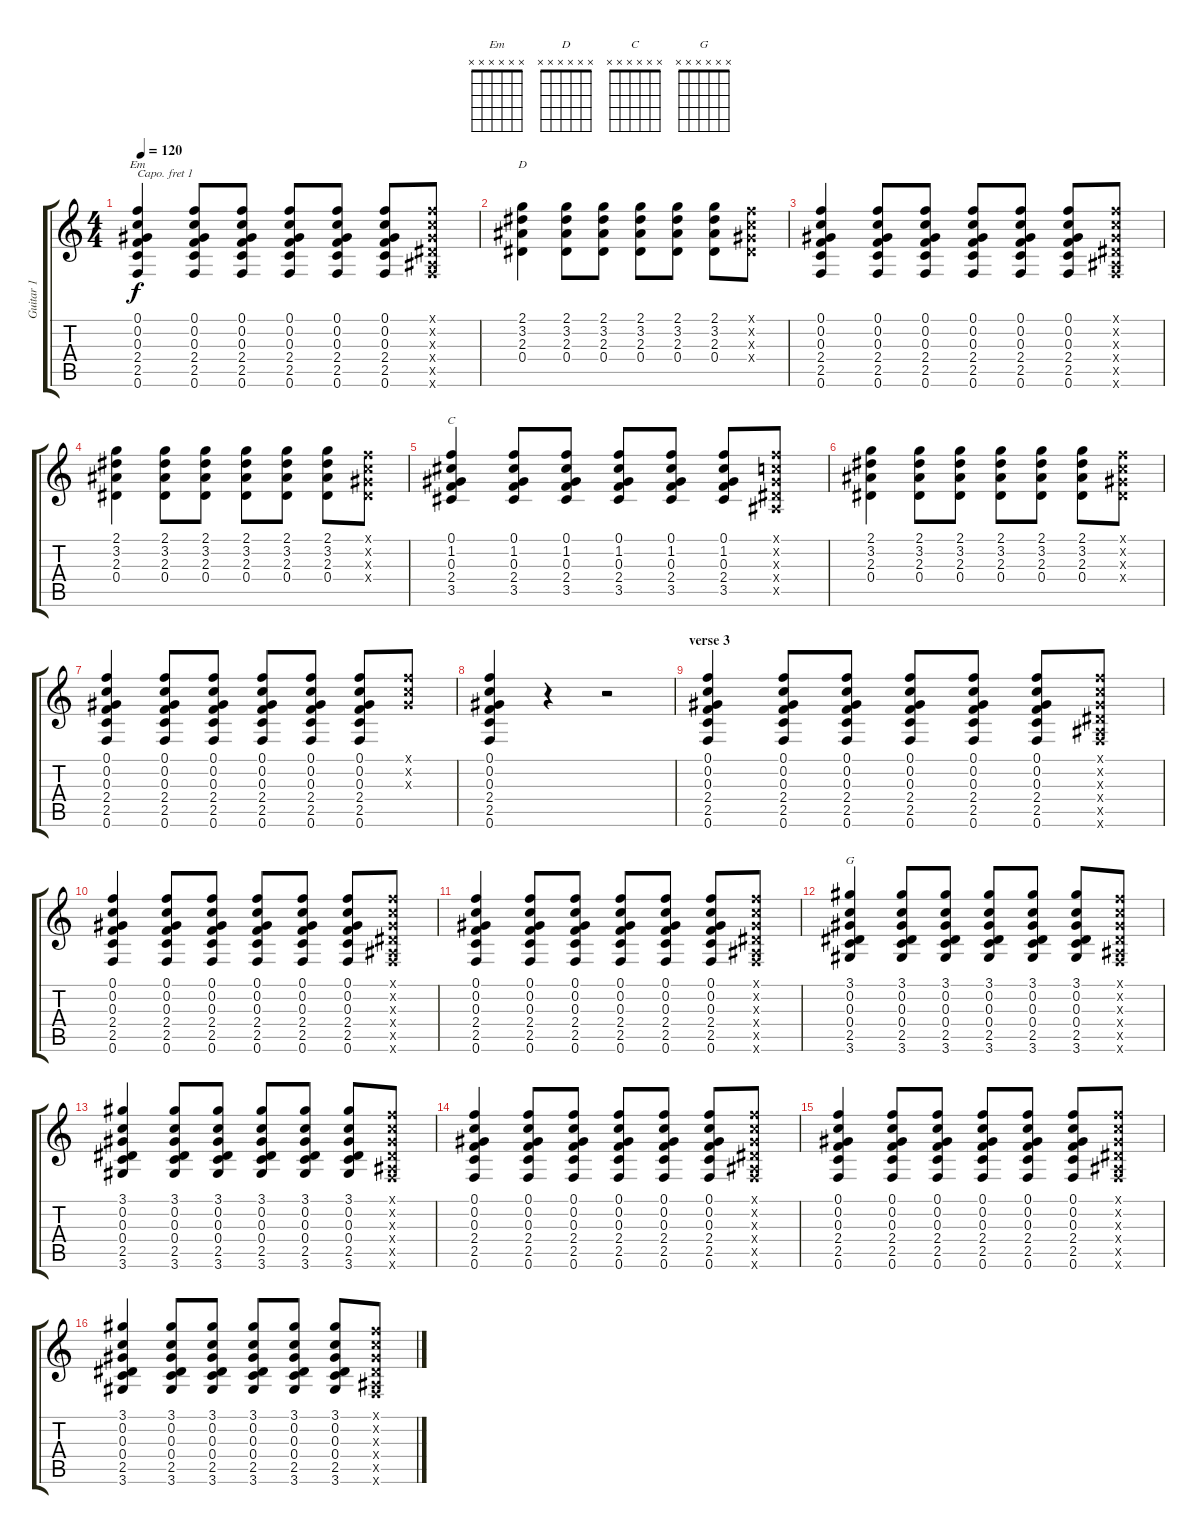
\track ("Guitar 1" "Guitar 1") {instrument distortionguitar}
\staff {score tabs}
\capo 1
\tuning (E4 B3 G3 D3 A2 E2) {hide}
\chord ("Em" x x x x x x) {firstfret 0}
\chord ("D" x x x x x x) {firstfret 0}
\chord ("C" x x x x x x) {firstfret 0}
\chord ("G" x x x x x x) {firstfret 0}
\ts (4 4)
\tempo 120
\clef g2
\ks c
(0.1 0.2 0.3 2.4 2.5 0.6).4{ch "Em" dy f} (0.1 0.2 0.3 2.4 2.5 0.6).8 (0.1 0.2 0.3 2.4 2.5 0.6).8 (0.1 0.2 0.3 2.4 2.5 0.6).8 (0.1 0.2 0.3 2.4 2.5 0.6).8 (0.1 0.2 0.3 2.4 2.5 0.6).8 (0.1{x} 0.2{x} 0.3{x} 0.4{x} 0.5{x} 0.6{x}).8 |
(2.1 3.2 2.3 0.4).4{ch "D"} (2.1 3.2 2.3 0.4).8 (2.1 3.2 2.3 0.4).8 (2.1 3.2 2.3 0.4).8 (2.1 3.2 2.3 0.4).8 (2.1 3.2 2.3 0.4).8 (0.1{x} 0.2{x} 0.3{x} 0.4{x}).8 |
(0.1 0.2 0.3 2.4 2.5 0.6).4 (0.1 0.2 0.3 2.4 2.5 0.6).8 (0.1 0.2 0.3 2.4 2.5 0.6).8 (0.1 0.2 0.3 2.4 2.5 0.6).8 (0.1 0.2 0.3 2.4 2.5 0.6).8 (0.1 0.2 0.3 2.4 2.5 0.6).8 (0.1{x} 0.2{x} 0.3{x} 0.4{x} 0.5{x} 0.6{x}).8 |
(2.1 3.2 2.3 0.4).4 (2.1 3.2 2.3 0.4).8 (2.1 3.2 2.3 0.4).8 (2.1 3.2 2.3 0.4).8 (2.1 3.2 2.3 0.4).8 (2.1 3.2 2.3 0.4).8 (0.1{x} 0.2{x} 0.3{x} 0.4{x}).8 |
(0.1 1.2 0.3 2.4 3.5).4{ch "C"} (0.1 1.2 0.3 2.4 3.5).8 (0.1 1.2 0.3 2.4 3.5).8 (0.1 1.2 0.3 2.4 3.5).8 (0.1 1.2 0.3 2.4 3.5).8 (0.1 1.2 0.3 2.4 3.5).8 (0.1{x} 0.2{x} 0.3{x} 0.4{x} 0.5{x}).8 |
(2.1 3.2 2.3 0.4).4 (2.1 3.2 2.3 0.4).8 (2.1 3.2 2.3 0.4).8 (2.1 3.2 2.3 0.4).8 (2.1 3.2 2.3 0.4).8 (2.1 3.2 2.3 0.4).8 (0.1{x} 0.2{x} 0.3{x} 0.4{x}).8 |
(0.1 0.2 0.3 2.4 2.5 0.6).4 (0.1 0.2 0.3 2.4 2.5 0.6).8 (0.1 0.2 0.3 2.4 2.5 0.6).8 (0.1 0.2 0.3 2.4 2.5 0.6).8 (0.1 0.2 0.3 2.4 2.5 0.6).8 (0.1 0.2 0.3 2.4 2.5 0.6).8 (0.1{x} 0.2{x} 0.3{x}).8 |
(0.1 0.2 0.3 2.4 2.5 0.6).4 r.4 r.2 |
\section ("" "verse 3")
(0.1 0.2 0.3 2.4 2.5 0.6).4 (0.1 0.2 0.3 2.4 2.5 0.6).8 (0.1 0.2 0.3 2.4 2.5 0.6).8 (0.1 0.2 0.3 2.4 2.5 0.6).8 (0.1 0.2 0.3 2.4 2.5 0.6).8 (0.1 0.2 0.3 2.4 2.5 0.6).8 (0.1{x} 0.2{x} 0.3{x} 0.4{x} 0.5{x} 0.6{x}).8 |
(0.1 0.2 0.3 2.4 2.5 0.6).4 (0.1 0.2 0.3 2.4 2.5 0.6).8 (0.1 0.2 0.3 2.4 2.5 0.6).8 (0.1 0.2 0.3 2.4 2.5 0.6).8 (0.1 0.2 0.3 2.4 2.5 0.6).8 (0.1 0.2 0.3 2.4 2.5 0.6).8 (0.1{x} 0.2{x} 0.3{x} 0.4{x} 0.5{x} 0.6{x}).8 |
(0.1 0.2 0.3 2.4 2.5 0.6).4 (0.1 0.2 0.3 2.4 2.5 0.6).8 (0.1 0.2 0.3 2.4 2.5 0.6).8 (0.1 0.2 0.3 2.4 2.5 0.6).8 (0.1 0.2 0.3 2.4 2.5 0.6).8 (0.1 0.2 0.3 2.4 2.5 0.6).8 (0.1{x} 0.2{x} 0.3{x} 0.4{x} 0.5{x} 0.6{x}).8 |
(3.1 0.2 0.3 0.4 2.5 3.6).4{ch "G"} (3.1 0.2 0.3 0.4 2.5 3.6).8 (3.1 0.2 0.3 0.4 2.5 3.6).8 (3.1 0.2 0.3 0.4 2.5 3.6).8 (3.1 0.2 0.3 0.4 2.5 3.6).8 (3.1 0.2 0.3 0.4 2.5 3.6).8 (0.1{x} 0.2{x} 0.3{x} 0.4{x} 0.5{x} 0.6{x}).8 |
(3.1 0.2 0.3 0.4 2.5 3.6).4 (3.1 0.2 0.3 0.4 2.5 3.6).8 (3.1 0.2 0.3 0.4 2.5 3.6).8 (3.1 0.2 0.3 0.4 2.5 3.6).8 (3.1 0.2 0.3 0.4 2.5 3.6).8 (3.1 0.2 0.3 0.4 2.5 3.6).8 (0.1{x} 0.2{x} 0.3{x} 0.4{x} 0.5{x} 0.6{x}).8 |
(0.1 0.2 0.3 2.4 2.5 0.6).4 (0.1 0.2 0.3 2.4 2.5 0.6).8 (0.1 0.2 0.3 2.4 2.5 0.6).8 (0.1 0.2 0.3 2.4 2.5 0.6).8 (0.1 0.2 0.3 2.4 2.5 0.6).8 (0.1 0.2 0.3 2.4 2.5 0.6).8 (0.1{x} 0.2{x} 0.3{x} 0.4{x} 0.5{x} 0.6{x}).8 |
(0.1 0.2 0.3 2.4 2.5 0.6).4 (0.1 0.2 0.3 2.4 2.5 0.6).8 (0.1 0.2 0.3 2.4 2.5 0.6).8 (0.1 0.2 0.3 2.4 2.5 0.6).8 (0.1 0.2 0.3 2.4 2.5 0.6).8 (0.1 0.2 0.3 2.4 2.5 0.6).8 (0.1{x} 0.2{x} 0.3{x} 0.4{x} 0.5{x} 0.6{x}).8 |
(3.1 0.2 0.3 0.4 2.5 3.6).4 (3.1 0.2 0.3 0.4 2.5 3.6).8 (3.1 0.2 0.3 0.4 2.5 3.6).8 (3.1 0.2 0.3 0.4 2.5 3.6).8 (3.1 0.2 0.3 0.4 2.5 3.6).8 (3.1 0.2 0.3 0.4 2.5 3.6).8 (0.1{x} 0.2{x} 0.3{x} 0.4{x} 0.5{x} 0.6{x}).8
